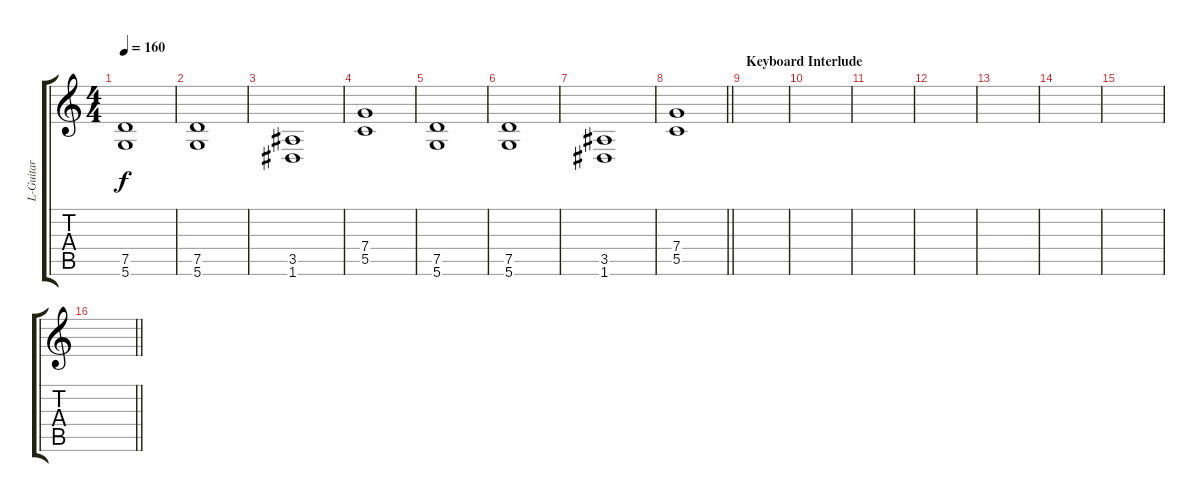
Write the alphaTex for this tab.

\track ("L-Guitar" "L-Guitar") {instrument distortionguitar}
\staff {score tabs}
\tuning (D4 A3 F3 C3 G2 D2) {hide}
\ts (4 4)
\tempo 160
\clef g2
\ks c
(7.5 5.6).1{dy f} |
(7.5 5.6).1 |
(3.5 1.6).1 |
(7.4 5.5).1 |
(7.5 5.6).1 |
(7.5 5.6).1 |
(3.5 1.6).1 |
\barLineRight lightlight
(7.4 5.5).1 |
\section ("" "Keyboard Interlude")
|
|
|
|
|
|
|
\barLineRight lightlight
